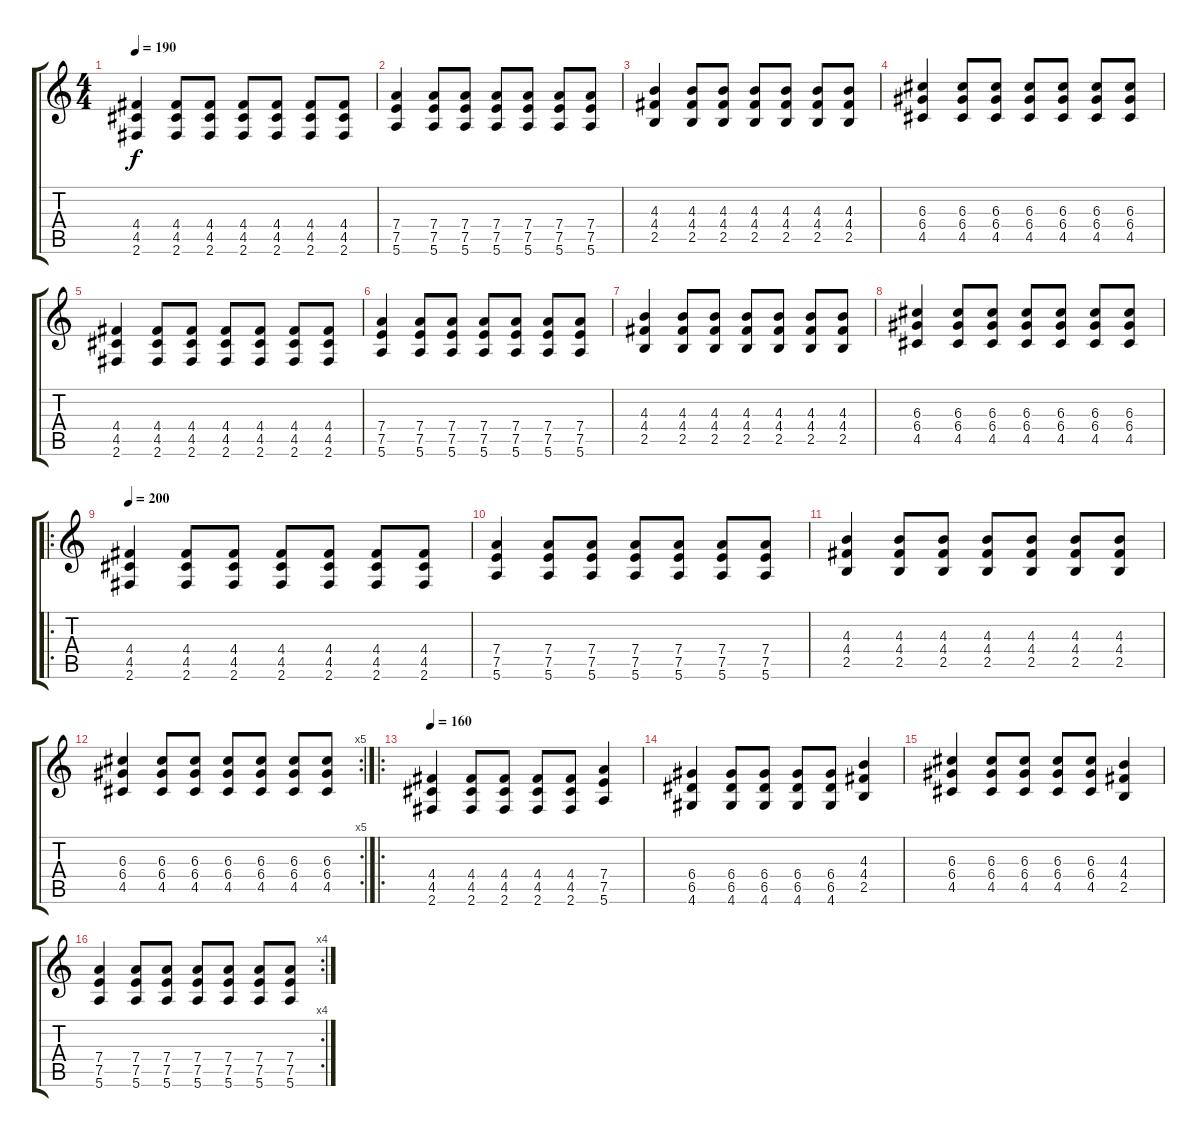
\track "" {solo instrument distortionguitar}
\staff {score tabs}
\tuning (E4 B3 G3 D3 A2 E2) {hide}
\ts (4 4)
\tempo 190
\clef g2
\ks c
(4.4 4.5 2.6).4{dy f} (4.4 4.5 2.6).8 (4.4 4.5 2.6).8 (4.4 4.5 2.6).8 (4.4 4.5 2.6).8 (4.4 4.5 2.6).8 (4.4 4.5 2.6).8 |
(7.4 7.5 5.6).4 (7.4 7.5 5.6).8 (7.4 7.5 5.6).8 (7.4 7.5 5.6).8 (7.4 7.5 5.6).8 (7.4 7.5 5.6).8 (7.4 7.5 5.6).8 |
(4.3 4.4 2.5).4 (4.3 4.4 2.5).8 (4.3 4.4 2.5).8 (4.3 4.4 2.5).8 (4.3 4.4 2.5).8 (4.3 4.4 2.5).8 (4.3 4.4 2.5).8 |
(6.3 6.4 4.5).4 (6.3 6.4 4.5).8 (6.3 6.4 4.5).8 (6.3 6.4 4.5).8 (6.3 6.4 4.5).8 (6.3 6.4 4.5).8 (6.3 6.4 4.5).8 |
(4.4 4.5 2.6).4 (4.4 4.5 2.6).8 (4.4 4.5 2.6).8 (4.4 4.5 2.6).8 (4.4 4.5 2.6).8 (4.4 4.5 2.6).8 (4.4 4.5 2.6).8 |
(7.4 7.5 5.6).4 (7.4 7.5 5.6).8 (7.4 7.5 5.6).8 (7.4 7.5 5.6).8 (7.4 7.5 5.6).8 (7.4 7.5 5.6).8 (7.4 7.5 5.6).8 |
(4.3 4.4 2.5).4 (4.3 4.4 2.5).8 (4.3 4.4 2.5).8 (4.3 4.4 2.5).8 (4.3 4.4 2.5).8 (4.3 4.4 2.5).8 (4.3 4.4 2.5).8 |
(6.3 6.4 4.5).4 (6.3 6.4 4.5).8 (6.3 6.4 4.5).8 (6.3 6.4 4.5).8 (6.3 6.4 4.5).8 (6.3 6.4 4.5).8 (6.3 6.4 4.5).8 |
\ro
\tempo 200
(4.4 4.5 2.6).4 (4.4 4.5 2.6).8 (4.4 4.5 2.6).8 (4.4 4.5 2.6).8 (4.4 4.5 2.6).8 (4.4 4.5 2.6).8 (4.4 4.5 2.6).8 |
(7.4 7.5 5.6).4 (7.4 7.5 5.6).8 (7.4 7.5 5.6).8 (7.4 7.5 5.6).8 (7.4 7.5 5.6).8 (7.4 7.5 5.6).8 (7.4 7.5 5.6).8 |
(4.3 4.4 2.5).4 (4.3 4.4 2.5).8 (4.3 4.4 2.5).8 (4.3 4.4 2.5).8 (4.3 4.4 2.5).8 (4.3 4.4 2.5).8 (4.3 4.4 2.5).8 |
\rc 5
(6.3 6.4 4.5).4 (6.3 6.4 4.5).8 (6.3 6.4 4.5).8 (6.3 6.4 4.5).8 (6.3 6.4 4.5).8 (6.3 6.4 4.5).8 (6.3 6.4 4.5).8 |
\ro
\tempo 160
(4.4 4.5 2.6).4 (4.4 4.5 2.6).8 (4.4 4.5 2.6).8 (4.4 4.5 2.6).8 (4.4 4.5 2.6).8 (7.4 7.5 5.6).4 |
(6.4 6.5 4.6).4 (6.4 6.5 4.6).8 (6.4 6.5 4.6).8 (6.4 6.5 4.6).8 (6.4 6.5 4.6).8 (4.3 4.4 2.5).4 |
(6.3 6.4 4.5).4 (6.3 6.4 4.5).8 (6.3 6.4 4.5).8 (6.3 6.4 4.5).8 (6.3 6.4 4.5).8 (4.3 4.4 2.5).4 |
\rc 4
(7.4 7.5 5.6).4 (7.4 7.5 5.6).8 (7.4 7.5 5.6).8 (7.4 7.5 5.6).8 (7.4 7.5 5.6).8 (7.4 7.5 5.6).8 (7.4 7.5 5.6).8
